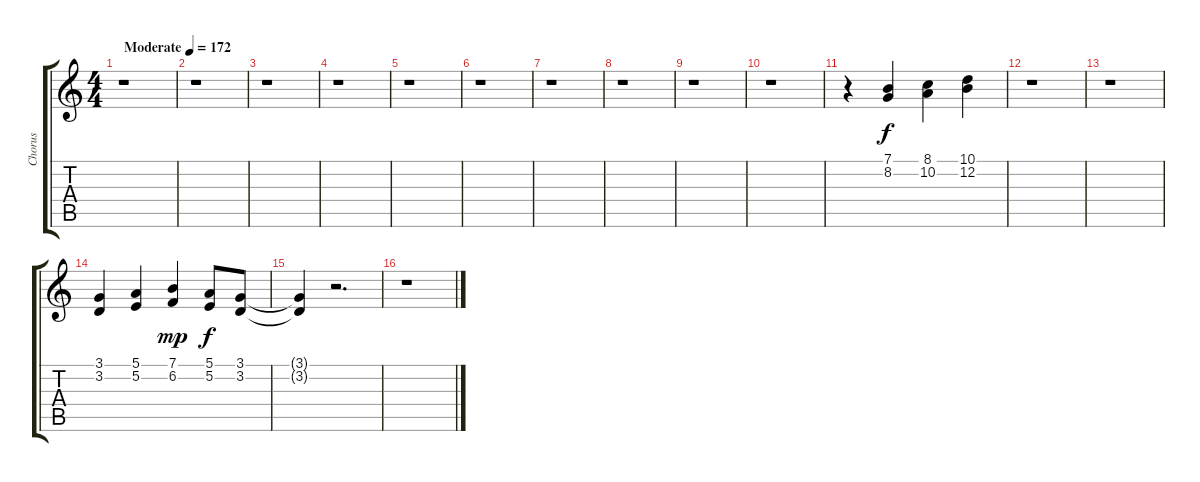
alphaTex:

\track ("Chorus" "Chorus") {instrument choiraahs}
\staff {score tabs}
\tuning (E4 B3 G3 D3 A2 E2) {hide}
\ts (4 4)
\tempo (172 "Moderate")
\clef g2
\ks c
r.1{dy f instrument choiraahs} |
r.1 |
r.1 |
r.1 |
r.1 |
r.1 |
r.1 |
r.1 |
r.1 |
r.1 |
r.4 (7.1 8.2).4 (8.1 10.2).4 (10.1 12.2).4 |
r.1 |
r.1 |
(3.1 3.2).4 (5.1 5.2).4 (7.1 6.2).4{dy mp} (5.1 5.2).8{dy f} (3.1 3.2).8 |
(3.1{t} 3.2{t}).4 r.2{d} |
r.1
